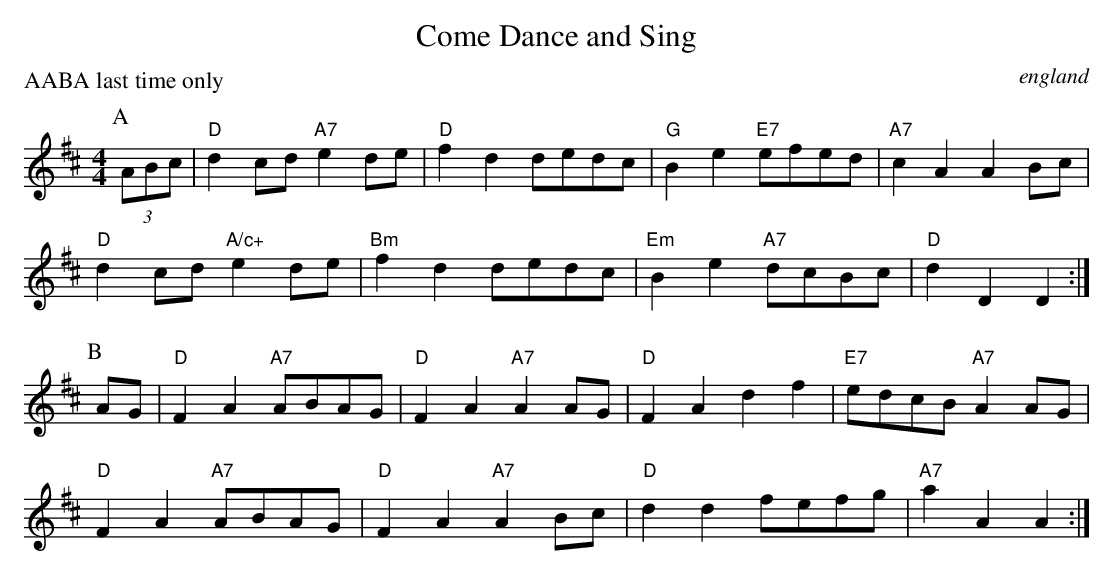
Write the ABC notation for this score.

X:1
T:Come Dance and Sing
O:england
P:AABA last time only
M:4/4
L:1/4
K:D
P:A
(3A/2B/2c/2|"D"dc/2d/2 "A7"ed/2e/2|"D"fd d/2e/2d/2c/2|"G"Be "E7"e/2f/2e/2d/2|\
"A7"cA AB/2c/2|
"D"dc/2d/2 "A/c+"ed/2e/2|"Bm"fd d/2e/2d/2c/2|"Em"Be "A7"d/2c/2B/2c/2|"D"dD D:|
P:B
A/2G/2|"D"FA "A7"A/2B/2A/2G/2|"D"FA "A7"AA/2G/2|"D"FA df|\
"E7"e/2d/2c/2B/2 "A7"AA/2G/2|
"D"FA "A7"A/2B/2A/2G/2|"D"FA "A7"AB/2c/2|"D"dd f/2e/2f/2g/2|"A7"aA A:|
